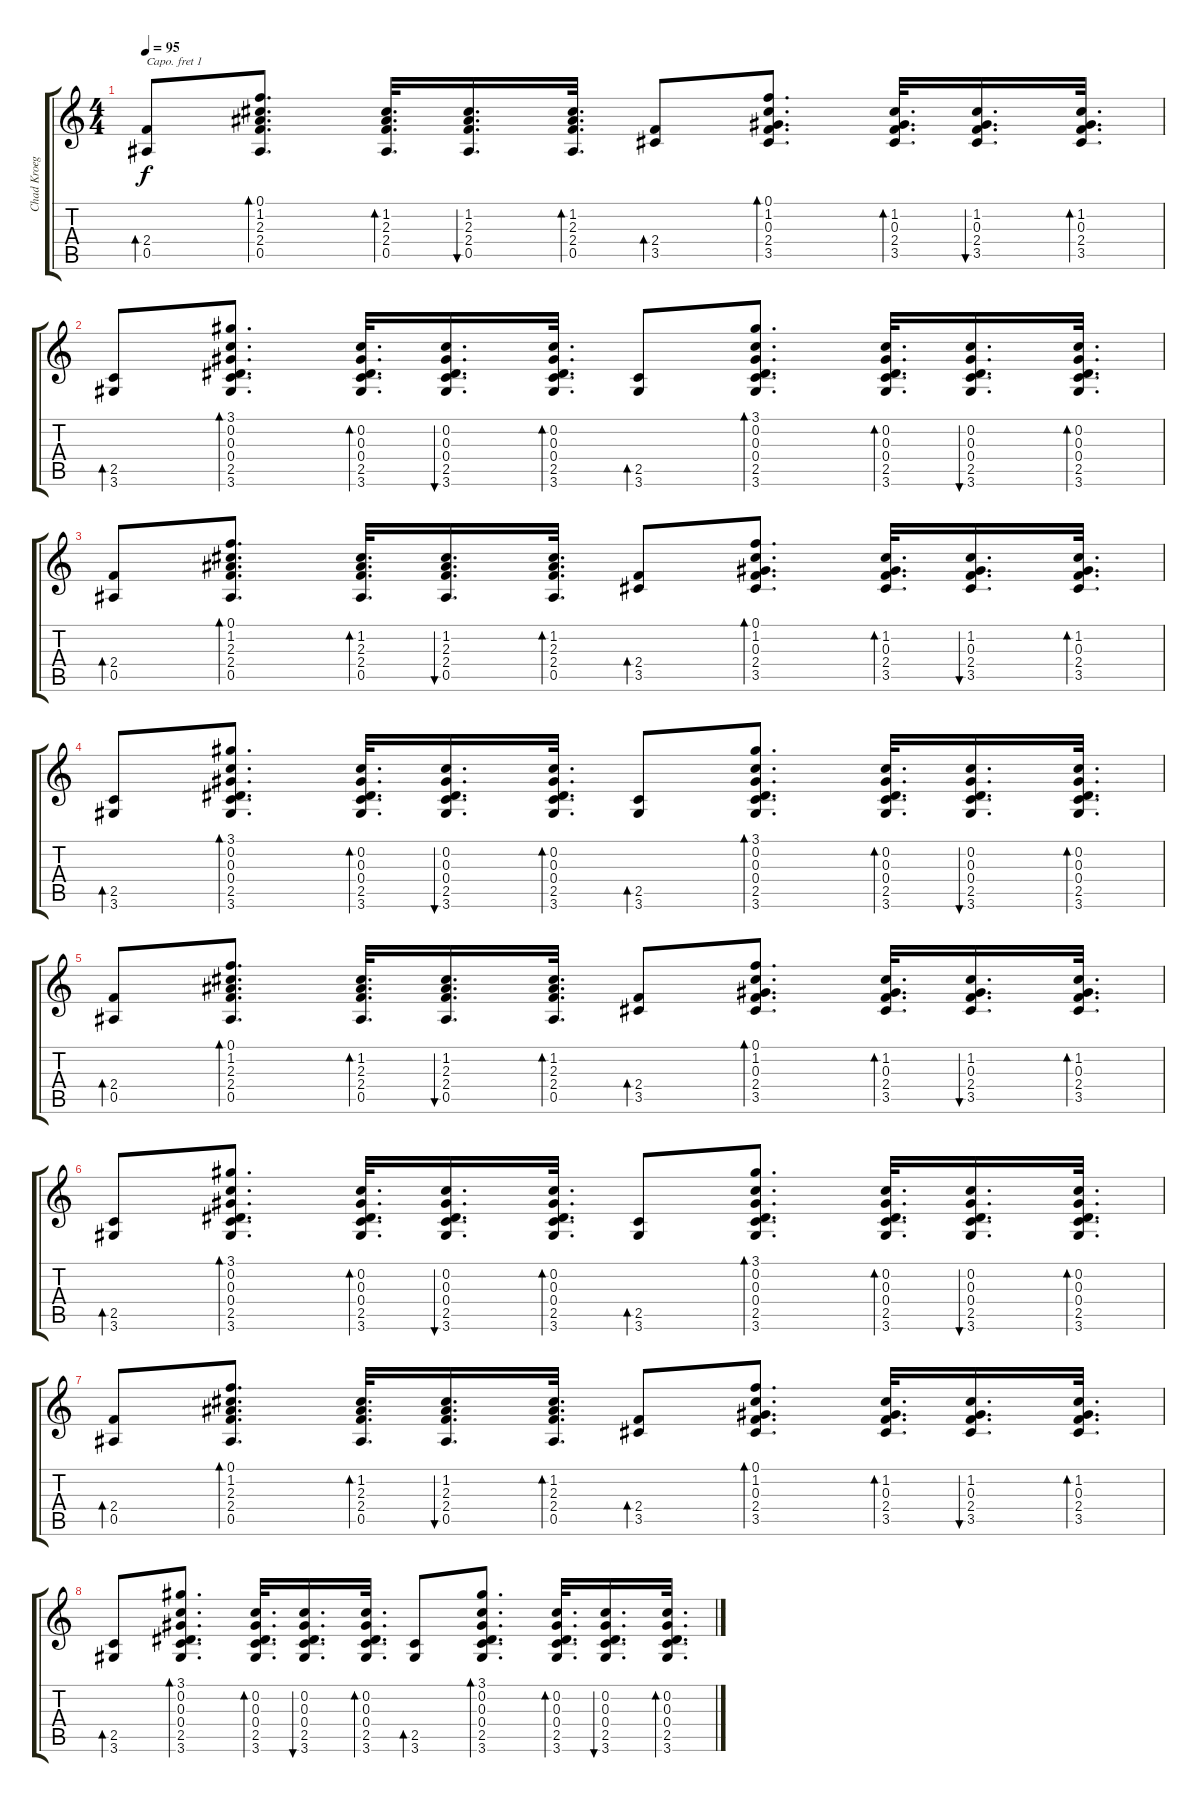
\track ("Chad Kroeger" "Chad Kroeg") {instrument acousticguitarsteel}
\staff {score tabs}
\capo 1
\tuning (E4 B3 G3 D3 A2 E2) {hide}
\ts (4 4)
\tempo 95
\clef g2
\ks c
(2.4 0.5).8{bd 60 dy f} (0.1 1.2 2.3 2.4 0.5).8{d bd 60} (1.2 2.3 2.4 0.5).32{d bd 60} (1.2 2.3 2.4 0.5).16{d bu 60} (1.2 2.3 2.4 0.5).32{d bd 60} (2.4 3.5).8{bd 60} (0.1 1.2 0.3 2.4 3.5).8{d bd 60} (1.2 0.3 2.4 3.5).32{d bd 60} (1.2 0.3 2.4 3.5).16{d bu 60} (1.2 0.3 2.4 3.5).32{d bd 60} |
(2.5 3.6).8{bd 60} (3.1 0.2 0.3 0.4 2.5 3.6).8{d bd 60} (0.2 0.3 0.4 2.5 3.6).32{d bd 60} (0.2 0.3 0.4 2.5 3.6).16{d bu 60} (0.2 0.3 0.4 2.5 3.6).32{d bd 60} (2.5 3.6).8{bd 60} (3.1 0.2 0.3 0.4 2.5 3.6).8{d bd 60} (0.2 0.3 0.4 2.5 3.6).32{d bd 60} (0.2 0.3 0.4 2.5 3.6).16{d bu 60} (0.2 0.3 0.4 2.5 3.6).32{d bd 60} |
(2.4 0.5).8{bd 60} (0.1 1.2 2.3 2.4 0.5).8{d bd 60} (1.2 2.3 2.4 0.5).32{d bd 60} (1.2 2.3 2.4 0.5).16{d bu 60} (1.2 2.3 2.4 0.5).32{d bd 60} (2.4 3.5).8{bd 60} (0.1 1.2 0.3 2.4 3.5).8{d bd 60} (1.2 0.3 2.4 3.5).32{d bd 60} (1.2 0.3 2.4 3.5).16{d bu 60} (1.2 0.3 2.4 3.5).32{d bd 60} |
(2.5 3.6).8{bd 60} (3.1 0.2 0.3 0.4 2.5 3.6).8{d bd 60} (0.2 0.3 0.4 2.5 3.6).32{d bd 60} (0.2 0.3 0.4 2.5 3.6).16{d bu 60} (0.2 0.3 0.4 2.5 3.6).32{d bd 60} (2.5 3.6).8{bd 60} (3.1 0.2 0.3 0.4 2.5 3.6).8{d bd 60} (0.2 0.3 0.4 2.5 3.6).32{d bd 60} (0.2 0.3 0.4 2.5 3.6).16{d bu 60} (0.2 0.3 0.4 2.5 3.6).32{d bd 60} |
(2.4 0.5).8{bd 60} (0.1 1.2 2.3 2.4 0.5).8{d bd 60} (1.2 2.3 2.4 0.5).32{d bd 60} (1.2 2.3 2.4 0.5).16{d bu 60} (1.2 2.3 2.4 0.5).32{d bd 60} (2.4 3.5).8{bd 60} (0.1 1.2 0.3 2.4 3.5).8{d bd 60} (1.2 0.3 2.4 3.5).32{d bd 60} (1.2 0.3 2.4 3.5).16{d bu 60} (1.2 0.3 2.4 3.5).32{d bd 60} |
(2.5 3.6).8{bd 60} (3.1 0.2 0.3 0.4 2.5 3.6).8{d bd 60} (0.2 0.3 0.4 2.5 3.6).32{d bd 60} (0.2 0.3 0.4 2.5 3.6).16{d bu 60} (0.2 0.3 0.4 2.5 3.6).32{d bd 60} (2.5 3.6).8{bd 60} (3.1 0.2 0.3 0.4 2.5 3.6).8{d bd 60} (0.2 0.3 0.4 2.5 3.6).32{d bd 60} (0.2 0.3 0.4 2.5 3.6).16{d bu 60} (0.2 0.3 0.4 2.5 3.6).32{d bd 60} |
(2.4 0.5).8{bd 60} (0.1 1.2 2.3 2.4 0.5).8{d bd 60} (1.2 2.3 2.4 0.5).32{d bd 60} (1.2 2.3 2.4 0.5).16{d bu 60} (1.2 2.3 2.4 0.5).32{d bd 60} (2.4 3.5).8{bd 60} (0.1 1.2 0.3 2.4 3.5).8{d bd 60} (1.2 0.3 2.4 3.5).32{d bd 60} (1.2 0.3 2.4 3.5).16{d bu 60} (1.2 0.3 2.4 3.5).32{d bd 60} |
(2.5 3.6).8{bd 60} (3.1 0.2 0.3 0.4 2.5 3.6).8{d bd 60} (0.2 0.3 0.4 2.5 3.6).32{d bd 60} (0.2 0.3 0.4 2.5 3.6).16{d bu 60} (0.2 0.3 0.4 2.5 3.6).32{d bd 60} (2.5 3.6).8{bd 60} (3.1 0.2 0.3 0.4 2.5 3.6).8{d bd 60} (0.2 0.3 0.4 2.5 3.6).32{d bd 60} (0.2 0.3 0.4 2.5 3.6).16{d bu 60} (0.2 0.3 0.4 2.5 3.6).32{d bd 60}
